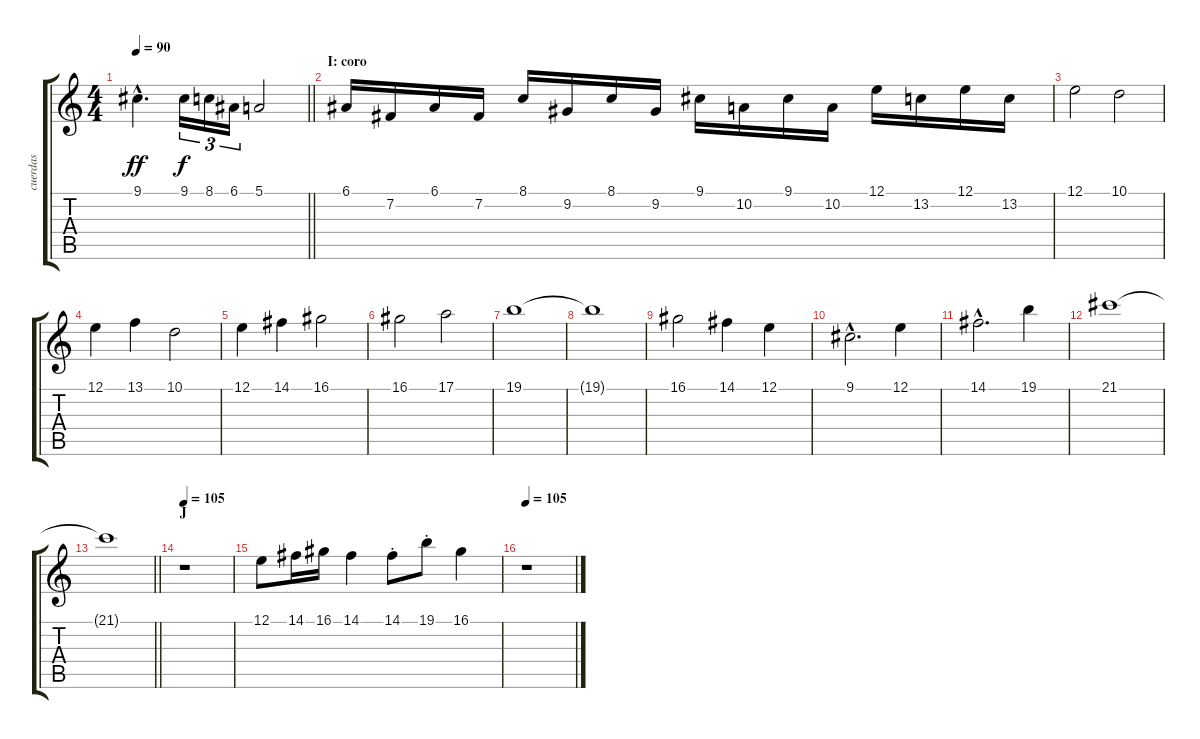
\track ("cuerdas" "cuerdas") {instrument stringensemble2}
\staff {score tabs}
\tuning (E4 B3 G3 D3 A2 E2) {hide}
\ts (4 4)
\tempo 90
\clef g2
\barLineRight lightlight
\ks c
9.1{hac}.4{d dy ff} 9.1.16{tu (3 2) dy f} 8.1.16{tu (3 2)} 6.1.16{tu (3 2)} 5.1.2 |
\section ("" "I: coro")
6.1.16{volume 11 balance 0 instrument stringensemble1} 7.2.16 6.1.16 7.2.16 8.1.16 9.2.16 8.1.16 9.2.16 9.1.16 10.2.16 9.1.16 10.2.16 12.1.16 13.2.16 12.1.16 13.2.16 |
12.1.2 10.1.2 |
12.1.4 13.1.4 10.1.2 |
12.1.4 14.1.4 16.1.2 |
16.1.2 17.1.2 |
19.1.1 |
19.1{t}.1 |
16.1.2 14.1.4 12.1.4 |
9.1{hac}.2{d} 12.1.4 |
14.1{hac}.2{d} 19.1.4 |
21.1.1 |
\barLineRight lightlight
21.1{t}.1 |
\section ("" "J")
\tempo 105
r.1{volume 9 balance 16 instrument stringensemble1} |
12.1.8 14.1.16 16.1.16 14.1.4 14.1{st}.8 19.1{st}.8 16.1.4 |
\tempo 105
r.1
